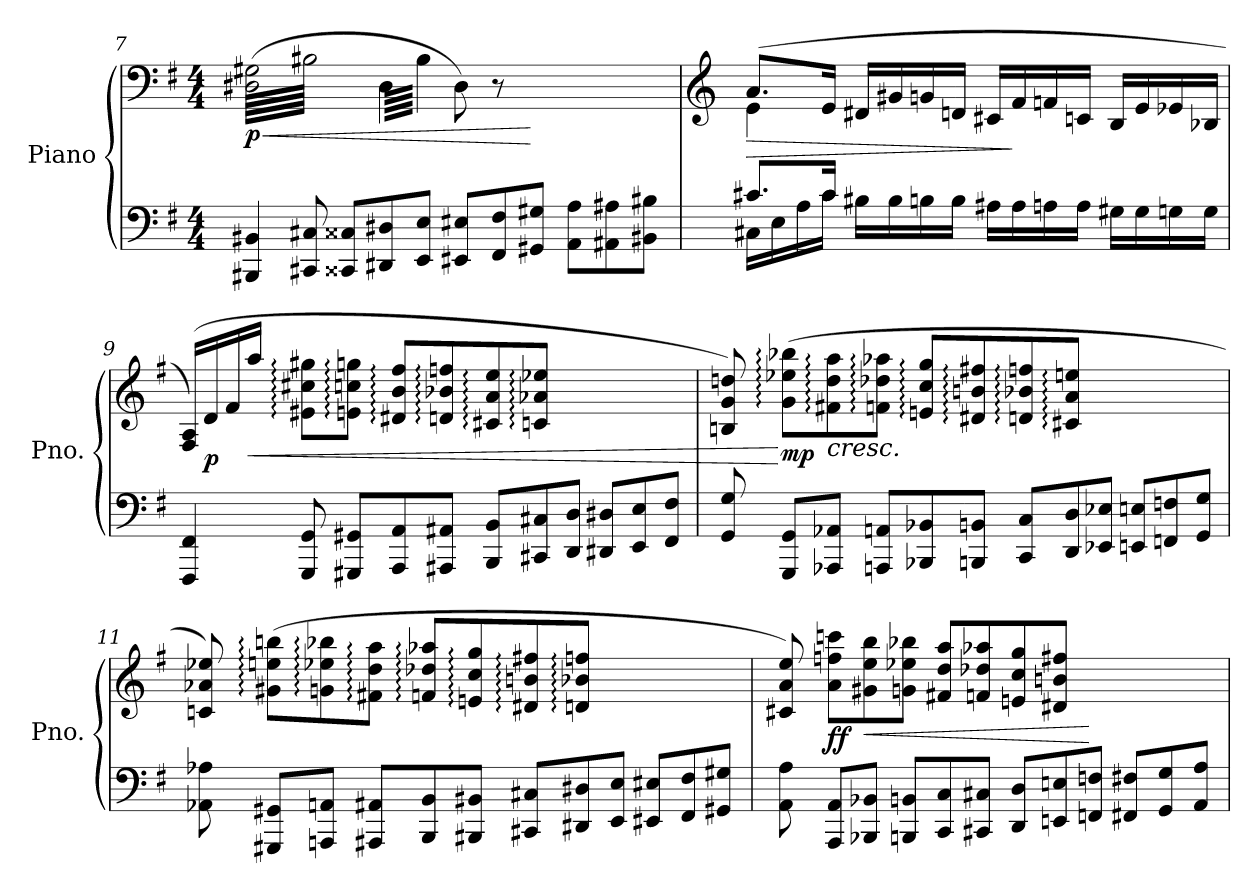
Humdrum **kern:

**kern	**kern	**dynam
*part1	*part1	*part1
*staff2	*staff1	*staff1/2
*I"Piano	*	*
*I'Pno.	*	*
!!LO:LB:g=z
*clefF4	*clefF4	*
*k[f#]	*k[f#]	*
*M4/4	*M4/4	*
=7	=7	=7
!	!	!LO:HP:b
!	!	!LO:DY:n=1:b
*	*tremolo	*
4BBB#X/ 4BB#X/	(>64D#X\ 64G#X\LLLL	< p
.	64B#X\	.
.	64D#X\ 64G#X\	.
.	64B#X\	.
.	64D#X\ 64G#X\	.
.	64B#X\	.
.	64D#X\ 64G#X\	.
.	64B#X\	.
.	64D#X\ 64G#X\	.
.	64B#X\	.
.	64D#X\ 64G#X\	.
.	64B#X\	.
.	64D#X\ 64G#X\	.
.	64B#X\	.
.	64D#X\ 64G#X\	.
.	64B#X\	.
8CC#X/ 8C#X/	64D#X\ 64G#X\	.
.	64B#X\	.
.	64D#X\ 64G#X\	.
.	64B#X\	.
.	64D#X\ 64G#X\	.
.	64B#X\	.
.	64D#X\ 64G#X\	.
.	64B#X\	.
8CC##X/ 8C##X/L	64D#X\ 64G#X\	.
.	64B#X\	.
.	64D#X\ 64G#X\	.
.	64B#X\	.
.	64D#X\ 64G#X\	.
.	64B#X\	.
.	64D#X\ 64G#X\	.
.	64B#X\JJJJ	.
8DD#X/ 8D#X/	64D#\LLLL	.
.	64B#\	.
.	64D#\	.
.	64B#\	.
.	64D#\	.
.	64B#\	.
.	64D#\	.
.	64B#\	.
8EE/ 8E/J	64D#\	.
.	64B#\	.
.	64D#\	.
.	64B#\	.
.	64D#\	.
.	64B#\	.
.	64D#\	.
.	64B#\JJJJ	.
*	*Xtremolo	*
8EE#X/ 8E#X/L	8D#\)	.
.	.	.
.	.	.
.	.	.
.	.	.
.	.	.
.	.	.
.	.	.
8FF#/ 8F#/	8r	.
8GG#X/ 8G#X/J	2ryy	[
8AA\ 8A\L	.	.
8AA#X\ 8A#X\	.	.
8BB#X\ 8B#X\J	.	.
!!LO:LB:g=z
=8	=8	=8
*	*clefG2	*
*^	*	*
!	!	!	!LO:HP:b
*	*	*^	*
8.c#X/L	16C#X\LL	(>8.a/L	4e\	>
.	16E\	.	.	.
.	16A\	.	.	.
16c#/Jk	16c#\JJ	16e/Jk	.	.
16B#X\LL	2.ryy	16d#X/LL	2.ryy	.
16B#\	.	16g#X/	.	.
16Bn\	.	16gn/	.	.
16B\JJ	.	16dn/JJ	.	.
16A#X\LL	.	16c#X/LL	.	.
16A#\	.	16f#/	.	]
16An\	.	16fn/	.	.
16A\JJ	.	16cn/JJ	.	.
16G#X\LL	.	16B/LL	.	.
16G#\	.	16e/	.	.
16Gn\	.	16e-X/	.	.
16G\JJ	.	16B-X/JJ	.	.
*v	*v	*	*	*
*	*v	*v	*
!!LO:PB:g=z
=9	=9	=9
4FFF#/ 4FF#/	(>16F#/ 16A/LL)	.
!	!	!LO:DY:b
.	16d/	p
.	16f#/	.
!	!	!LO:HP:b
.	16aa/JJ	<
8GGG/ 8GG/	8e#X\: 8cc#X\: 8gg#X\:L	.
8GGG#X/ 8GG#X/L	8en\: 8ccn\: 8ggn\:J	.
8AAA/ 8AA/	8d#X/: 8b/: 8ff#/:L	.
8AAA#X/ 8AA#X/J	8dn/: 8b-X/: 8ffn/:	.
8BBB/ 8BB/L	8c#X/: 8a/: 8ee/:	.
8CC#X/ 8C#X/	8cn/: 8a-X/: 8ee-X/:J	.
8DD/ 8D/J	2ryy	.
8DD#X/ 8D#X/L	.	.
8EE/ 8E/	.	.
8FF#/ 8F#/J	.	.
!!LO:LB:g=z
=10	=10	=10
8GG/ 8G/	8Bn/ 8g/ 8ddn/)	.
!	!	!LO:DY:n=1:b
8GGG/ 8GG/L	(>8g\: 8ee-X\: 8bb-X\:L	[ mp
!	!LO:TX:b:i:t=cresc.	!
8AAA-X/ 8AA-X/J	8f#X\: 8dd\: 8aa\:	.
8AAAn/ 8AAn/L	8fn\: 8dd-X\: 8aa-X\:J	.
8BBB-X/ 8BB-X/	8en/: 8cc/: 8gg/:L	.
8BBBn/ 8BBn/J	8d#X/: 8bn/: 8ff#X/:	.
8CC/ 8C/L	8dn/: 8b-X/: 8ffn/:	.
8DD/ 8D/	8c#X/: 8a/: 8een/:J	.
8EE-X/ 8E-X/J	2ryy	.
8EEn/ 8En/L	.	.
8FFn/ 8Fn/	.	.
8GG/ 8G/J	.	.
=11	=11	=11
8AA-X\ 8A-X\	8cn/ 8a-X/ 8ee-X/)	.
!	!	!LO:DY:b
!	!	!LO:DY:n=1:b
8GGG#X/ 8GG#X/L	(>8g#X\: 8een\: 8bbn\:L	other-dynamics f
8AAAn/ 8AAn/J	8gn\: 8ee-X\: 8bb-X\:	.
8AAA#X/ 8AA#X/L	8f#X\: 8dd\: 8aa\:J	.
8BBB/ 8BB/	8fn/: 8dd-X/: 8aa-X/:L	.
8BBB#X/ 8BB#X/J	8en/: 8cc/: 8gg/:	.
8CC#X/ 8C#X/L	8d#X/: 8bn/: 8ff#X/:	.
8DD#X/ 8D#X/	8dn/: 8b-X/: 8ffn/:J	.
8EE/ 8E/J	2ryy	.
8EE#X/ 8E#X/L	.	.
8FF#/ 8F#/	.	.
8GG#X/ 8G#X/J	.	.
!!LO:LB:g=z
=12	=12	=12
8AA\ 8A\	8c#X/ 8a/ 8ee/)	.
!	!	!LO:DY:b
8AAA/ 8AA/L	8a\ 8ffn\ 8cccn\L	ff
!	!	!LO:HP:b
8BBB-X/ 8BB-X/J	8g#X\ 8ee\ 8bb\	<
8BBBn/ 8BBn/L	8gn\ 8ee-X\ 8bb-X\J	.
8CC/ 8C/	8f#X/ 8dd/ 8aa/L	.
8CC#X/ 8C#X/J	8fn/ 8dd-X/ 8aa-X/	.
8DD/ 8D/L	8en/ 8cc/ 8gg/	.
8EEn/ 8En/	8d#X/ 8bn/ 8ff#X/J	.
8FFn/ 8Fn/J	2ryy	[
8FF#X/ 8F#X/L	.	.
8GG/ 8G/	.	.
8AA/ 8A/J	.	.
=	=	=
*-	*-	*-
